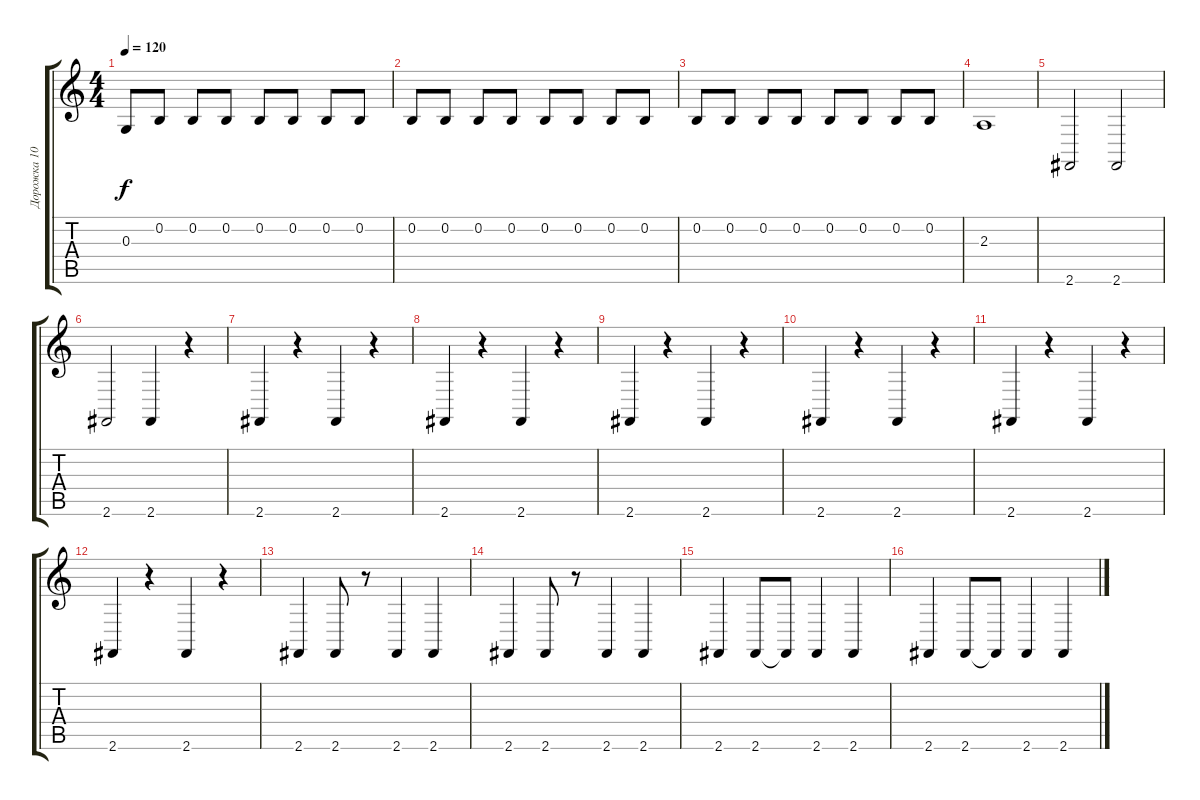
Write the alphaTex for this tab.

\track ("Дорожка 10" "Дорожка 10") {instrument acousticgrandpiano}
\staff {score tabs}
\tuning (E4 B3 G3 D3 A2 E2) {hide}
\ts (4 4)
\tempo 120
\clef g2
\ks c
0.3.8{dy f} 0.2.8 0.2.8 0.2.8 0.2.8 0.2.8 0.2.8 0.2.8 |
0.2.8 0.2.8 0.2.8 0.2.8 0.2.8 0.2.8 0.2.8 0.2.8 |
0.2.8 0.2.8 0.2.8 0.2.8 0.2.8 0.2.8 0.2.8 0.2.8 |
2.3.1 |
2.6.2 2.6.2 |
2.6.2 2.6.4 r.4 |
2.6.4 r.4 2.6.4 r.4 |
2.6.4 r.4 2.6.4 r.4 |
2.6.4 r.4 2.6.4 r.4 |
2.6.4 r.4 2.6.4 r.4 |
2.6.4 r.4 2.6.4 r.4 |
2.6.4 r.4 2.6.4 r.4 |
2.6.4 2.6.8 r.8 2.6.4 2.6.4 |
2.6.4 2.6.8 r.8 2.6.4 2.6.4 |
2.6.4 2.6.8 2.6{t}.8 2.6.4 2.6.4 |
2.6.4 2.6.8 2.6{t}.8 2.6.4 2.6.4
